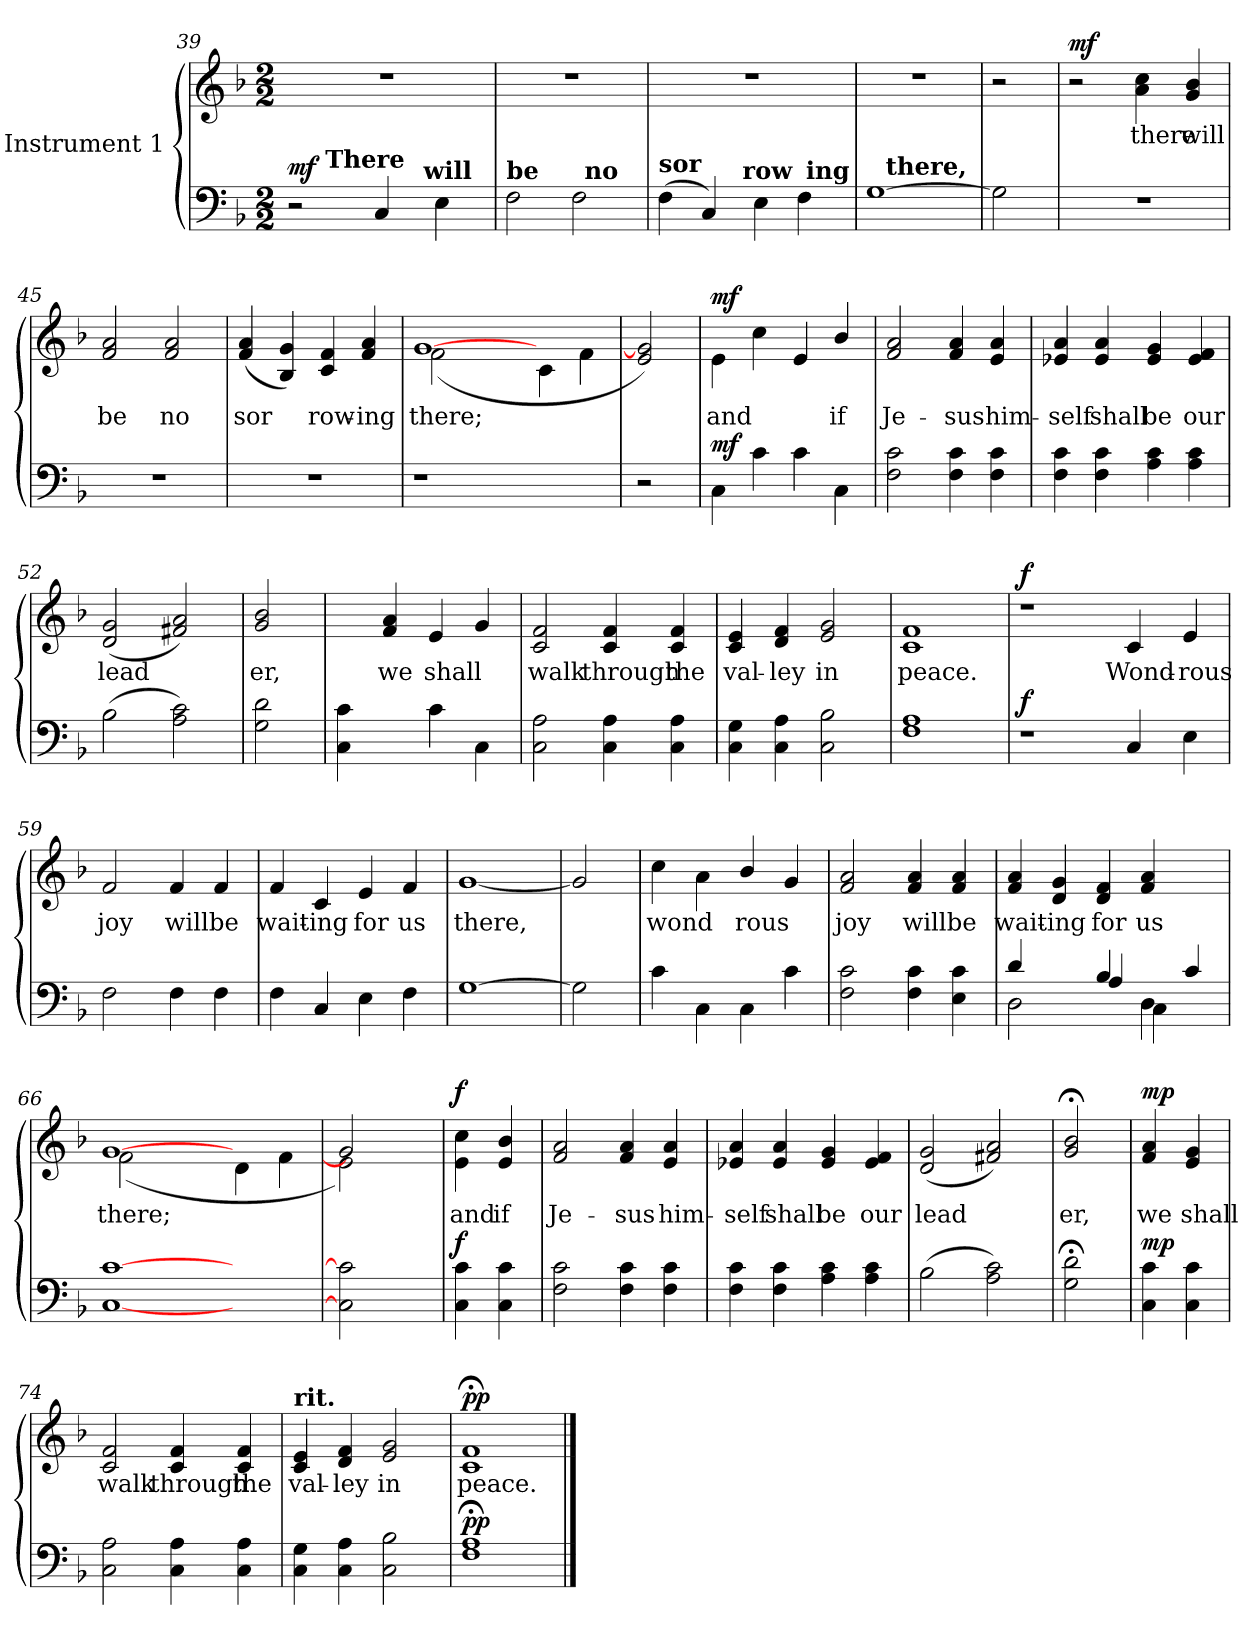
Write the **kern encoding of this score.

**kern	**dynam	**kern	**text	**dynam
*part2	*part2	*part1	*part1	*part1
*staff2	*staff2	*staff1	*staff1	*staff1
*I"Instrument 1	*	*I"Instrument 1	*	*
!!LO:PB:g=z
*clefF4	*	*clefG2	*	*
*k[b-]	*	*k[b-]	*	*
*F:	*	*F:	*	*
*M2/2	*	*M2/2	*	*
=39	=39	=39	=39	=39
!	!LO:DY:a	!	!	!
*^	*	*	*	*
*	*^	*	*	*	*
2r	8.ryy	2ryy	mf	1r	.	.
!	!LO:TX:a:B:t=There	!	!	!	!	!
.	2ryy	.	.	.	.	.
4C/	.	8..ryy	.	.	.	.
.	4ryy	.	.	.	.	.
!	!	!LO:TX:a:B:t=will	!	!	!	!
.	.	4ryy	.	.	.	.
4E\	.	.	.	.	.	.
.	16ryy	.	.	.	.	.
.	.	32ryy	.	.	.	.
=40	=40	=40	=40	=40	=40	=40
!LO:TX:a:B:t=be	!	!	!	!	!	!
*	*v	*v	*	*	*	*
2F\	2ryy	.	1r	.	.
2F\	32ryy	.	.	.	.
!	!LO:TX:a:B:t=no	!	!	!	!
.	4...ryy	.	.	.	.
=41	=41	=41	=41	=41	=41
!LO:TX:a:B:t=sor	!	!	!	!	!
*	*^	*	*	*	*
(>4F\	4...ryy	2ryy	.	1r	.	.
4C/)	.	.	.	.	.	.
!	!LO:TX:a:B:t=row	!	!	!	!	!
.	2ryy	.	.	.	.	.
4E\	.	4ryy	.	.	.	.
4F\	.	64ryy	.	.	.	.
!	!	!LO:TX:a:B:t=ing	!	!	!	!
.	.	8...ryy	.	.	.	.
.	32ryy	.	.	.	.	.
*	*v	*v	*	*	*	*
=42	=42	=42	=42	=42	=42
[>1G	16ryy	.	1r	.	.
!	!LO:TX:a:B:t=there,	!	!	!	!
.	2...ryy	.	.	.	.
*v	*v	*	*	*	*
=43	=43	=43	=43	=43
2G\]	.	2r	.	.
!!LO:LB:g=z
=44	=44	=44	=44	=44
!	!	!	!	!LO:DY:a
1r	.	2r	.	mf
!	!	!	!LO:LY:b:cj	!
.	.	4a\ 4cc\	there	.
!	!	!	!LO:LY:b:cj	!
.	.	4b-/ 4g/	will	.
=45	=45	=45	=45	=45
!	!	!	!LO:LY:b:cj	!
1r	.	2f/ 2a/	be	.
!	!	!	!LO:LY:b:cj	!
.	.	2f/ 2a/	no	.
=46	=46	=46	=46	=46
!	!	!	!LO:LY:b:cj	!
1r	.	(<4f/ 4a/	sor-	.
!	!	!	!LO:LY:b:cj	!
.	.	4B-/ 4g/)	--	.
!	!	!	!LO:LY:b:cj	!
.	.	4c/ 4f/	-row-	.
!	!	!	!LO:LY:b:cj	!
.	.	4f/ 4a/	-ing	.
=47	=47	=47	=47	=47
*	*	*^	*	*
!	!	!	!	!LO:LY:b:cj	!
1r	.	[>1g	(<2f\	there;	.
.	.	.	1ryy	.	.
!	!	!	!	!LO:LY:b:cj	!
2ryy	.	4c\	.	.	.
!	!	!	!	!LO:LY:b:cj	!
.	.	4f\	.	.	.
*	*	*v	*v	*	*
=48	=48	=48	=48	=48
!	!	!	!LO:LY:b:cj	!
2r	.	2e/ 2g/])	.	.
!!LO:LB:g=z
=49	=49	=49	=49	=49
!	!LO:DY:a	!	!LO:LY:b:cj	!LO:DY:a
4C\	mf	4e\	and	mf
!	!	!	!LO:LY:b:cj	!
4c\	.	4cc\	.	.
!	!	!	!LO:LY:b:cj	!
4c\	.	4e/	.	.
!	!	!	!LO:LY:b:cj	!
4C\	.	4b-/	if	.
=50	=50	=50	=50	=50
!	!	!	!LO:LY:b:cj	!
2F\ 2c\	.	2f/ 2a/	Je-	.
!	!	!	!LO:LY:b:cj	!
4F\ 4c\	.	4f/ 4a/	-sus	.
!	!	!	!LO:LY:b:cj	!
4c\ 4F\	.	4a/ 4e/	him-	.
=51	=51	=51	=51	=51
!	!	!	!LO:LY:b:cj	!
4F\ 4c\	.	4a/ 4e-X/	-self	.
!	!	!	!LO:LY:b:cj	!
4F\ 4c\	.	4e-/ 4a/	shall	.
!	!	!	!LO:LY:b:cj	!
4c\ 4A\	.	4e-/ 4g/	be	.
!	!	!	!LO:LY:b:cj	!
4A\ 4c\	.	4e-/ 4f/	our	.
=52	=52	=52	=52	=52
!	!	!	!LO:LY:b:cj	!
(>2B-\	.	(<2d/ 2g/	lead-	.
!	!	!	!LO:LY:b:cj	!
2c\ 2A\)	.	2f#X/ 2a/)	--	.
=53	=53	=53	=53	=53
!	!	!	!LO:LY:b:cj	!
2d\ 2G\	.	2g/ 2b-/	-er,	.
!!LO:LB:g=z
=54	=54	=54	=54	=54
4c\ 4C\	.	4ryy	.	.
!	!	!	!LO:LY:b:cj	!
4ryy	.	4a/ 4f/	we	.
!	!	!	!LO:LY:b:cj	!
4c\	.	4e/	shall	.
!	!	!	!LO:LY:b:cj	!
4C\	.	4g/	.	.
=55	=55	=55	=55	=55
!	!	!	!LO:LY:b:cj	!
2A\ 2C\	.	2f/ 2c/	walk	.
!	!	!	!LO:LY:b:cj	!
4C\ 4A\	.	4c/ 4f/	through	.
!	!	!	!LO:LY:b:cj	!
4A\ 4C\	.	4f/ 4c/	the	.
=56	=56	=56	=56	=56
!	!	!	!LO:LY:b:cj	!
4C\ 4G\	.	4e/ 4c/	val-	.
!	!	!	!LO:LY:b:cj	!
4A\ 4C\	.	4f/ 4d/	-ley	.
!	!	!	!LO:LY:b:cj	!
2C\ 2B-\	.	2g/ 2e/	in	.
=57	=57	=57	=57	=57
!	!	!	!LO:LY:b:cj	!
1A 1F	.	1c 1f	peace.	.
!!LO:PB:g=z
=58	=58	=58	=58	=58
!	!LO:DY:a	!	!	!LO:DY:a
1r	f	1r	.	f
!	!	!	!LO:LY:b:cj	!
4C/	.	4c/	Wond-	.
!	!	!	!LO:LY:b:cj	!
4E\	.	4e/	-rous	.
=59	=59	=59	=59	=59
!	!	!	!LO:LY:b:cj	!
2F\	.	2f/	joy	.
!	!	!	!LO:LY:b:cj	!
4F\	.	4f/	will	.
!	!	!	!LO:LY:b:cj	!
4F\	.	4f/	be	.
=60	=60	=60	=60	=60
!	!	!	!LO:LY:b:cj	!
4F\	.	4f/	wait-	.
!	!	!	!LO:LY:b:cj	!
4C/	.	4c/	-ing	.
!	!	!	!LO:LY:b:cj	!
4E\	.	4e/	for	.
!	!	!	!LO:LY:b:cj	!
4F\	.	4f/	us	.
=61	=61	=61	=61	=61
!	!	!	!LO:LY:b:cj	!
[>1G	.	[<1g	there,	.
=62	=62	=62	=62	=62
!	!	!	!LO:LY:b:cj	!
2G\]	.	2g/]	.	.
!!LO:LB:g=z
=63	=63	=63	=63	=63
!	!	!	!LO:LY:b:cj	!
4c\	.	4cc\	wond-	.
!	!	!	!LO:LY:b:cj	!
4C\	.	4a\	--	.
!	!	!	!LO:LY:b:cj	!
4C\	.	4b-/	-rous	.
!	!	!	!LO:LY:b:cj	!
4c\	.	4g/	.	.
=64	=64	=64	=64	=64
!	!	!	!LO:LY:b:cj	!
2F\ 2c\	.	2a/ 2f/	joy	.
!	!	!	!LO:LY:b:cj	!
4c\ 4F\	.	4f/ 4a/	will	.
!	!	!	!LO:LY:b:cj	!
4c\ 4E\	.	4a/ 4f/	be	.
=65	=65	=65	=65	=65
*^	*	*	*	*
!	!	!	!	!LO:LY:b:cj	!
2D\	4d/	.	4a/ 4f/	wait-	.
!	!	!	!	!LO:LY:b:cj	!
.	4ryy	.	4d/ 4g/	-ing	.
!	!	!	!	!LO:LY:b:cj	!
4B-/	4A/	.	4f/ 4d/	for	.
!	!	!	!	!LO:LY:b:cj	!
4D\	4C\	.	4f/ 4a/	us	.
4c/	4ryy	.	4ryy	.	.
=66	=66	=66	=66	=66	=66
*	*	*	*^	*	*
!	!	!	!	!	!LO:LY:b:cj	!
*v	*v	*	*	*	*	*
[<1C [>1c	.	[>1g	(<2f\	there;	.
.	.	.	1ryy	.	.
!	!	!	!	!LO:LY:b:cj	!
2ryy	.	4d\	.	.	.
!	!	!	!	!LO:LY:b:cj	!
.	.	4f\	.	.	.
=67	=67	=67	=67	=67	=67
!	!	!	!	!LO:LY:b:cj	!
2c\] 2C\]	.	2e\)	2g/]	.	.
!!LO:LB:g=z
=68	=68	=68	=68	=68	=68
!	!LO:DY:a	!	!	!LO:LY:b:cj	!LO:DY:a
*	*	*v	*v	*	*
4C\ 4c\	f	4cc\ 4e\	and	f
!	!	!	!LO:LY:b:cj	!
4c\ 4C\	.	4b-/ 4e/	if	.
=69	=69	=69	=69	=69
!	!	!	!LO:LY:b:cj	!
2F\ 2c\	.	2a/ 2f/	Je-	.
!	!	!	!LO:LY:b:cj	!
4F\ 4c\	.	4a/ 4f/	-sus	.
!	!	!	!LO:LY:b:cj	!
4c\ 4F\	.	4e/ 4a/	him-	.
=70	=70	=70	=70	=70
!	!	!	!LO:LY:b:cj	!
4F\ 4c\	.	4a/ 4e-X/	-self	.
!	!	!	!LO:LY:b:cj	!
4c\ 4F\	.	4e-/ 4a/	shall	.
!	!	!	!LO:LY:b:cj	!
4c\ 4A\	.	4e-/ 4g/	be	.
!	!	!	!LO:LY:b:cj	!
4c\ 4A\	.	4e-/ 4f/	our	.
=71	=71	=71	=71	=71
!	!	!	!LO:LY:b:cj	!
(>2B-\	.	(<2d/ 2g/	lead-	.
!	!	!	!LO:LY:b:cj	!
2c\ 2A\)	.	2f#X/ 2a/)	--	.
=72	=72	=72	=72	=72
!	!	!	!LO:LY:b:cj	!
2d\;< 2G\;<	.	2g/;< 2b-/;<	-er,	.
!!LO:LB:g=z
=73	=73	=73	=73	=73
!	!LO:DY:a	!	!LO:LY:b:cj	!LO:DY:a
4c\ 4C\	mp	4f/ 4a/	we	mp
!	!	!	!LO:LY:b:cj	!
4c\ 4C\	.	4g/ 4e/	shall	.
=74	=74	=74	=74	=74
!	!	!	!LO:LY:b:cj	!
2A\ 2C\	.	2c/ 2f/	walk	.
!	!	!	!LO:LY:b:cj	!
4A\ 4C\	.	4c/ 4f/	through	.
!	!	!	!LO:LY:b:cj	!
4C\ 4A\	.	4f/ 4c/	the	.
=75	=75	=75	=75	=75
!	!	!LO:TX:a:B:t=rit.	!	!
!	!	!	!LO:LY:b:cj	!
4G\ 4C\	.	4c/ 4e/	val-	.
!	!	!	!LO:LY:b:cj	!
4C\ 4A\	.	4d/ 4f/	-ley	.
!	!	!	!LO:LY:b:cj	!
2B-\ 2C\	.	2g/ 2e/	in	.
=76	=76	=76	=76	=76
!	!LO:DY:a	!	!LO:LY:b:cj	!LO:DY:a
1A;< 1F;<	pp	1c;< 1f;<	peace.	pp
==	==	==	==	==
*-	*-	*-	*-	*-
